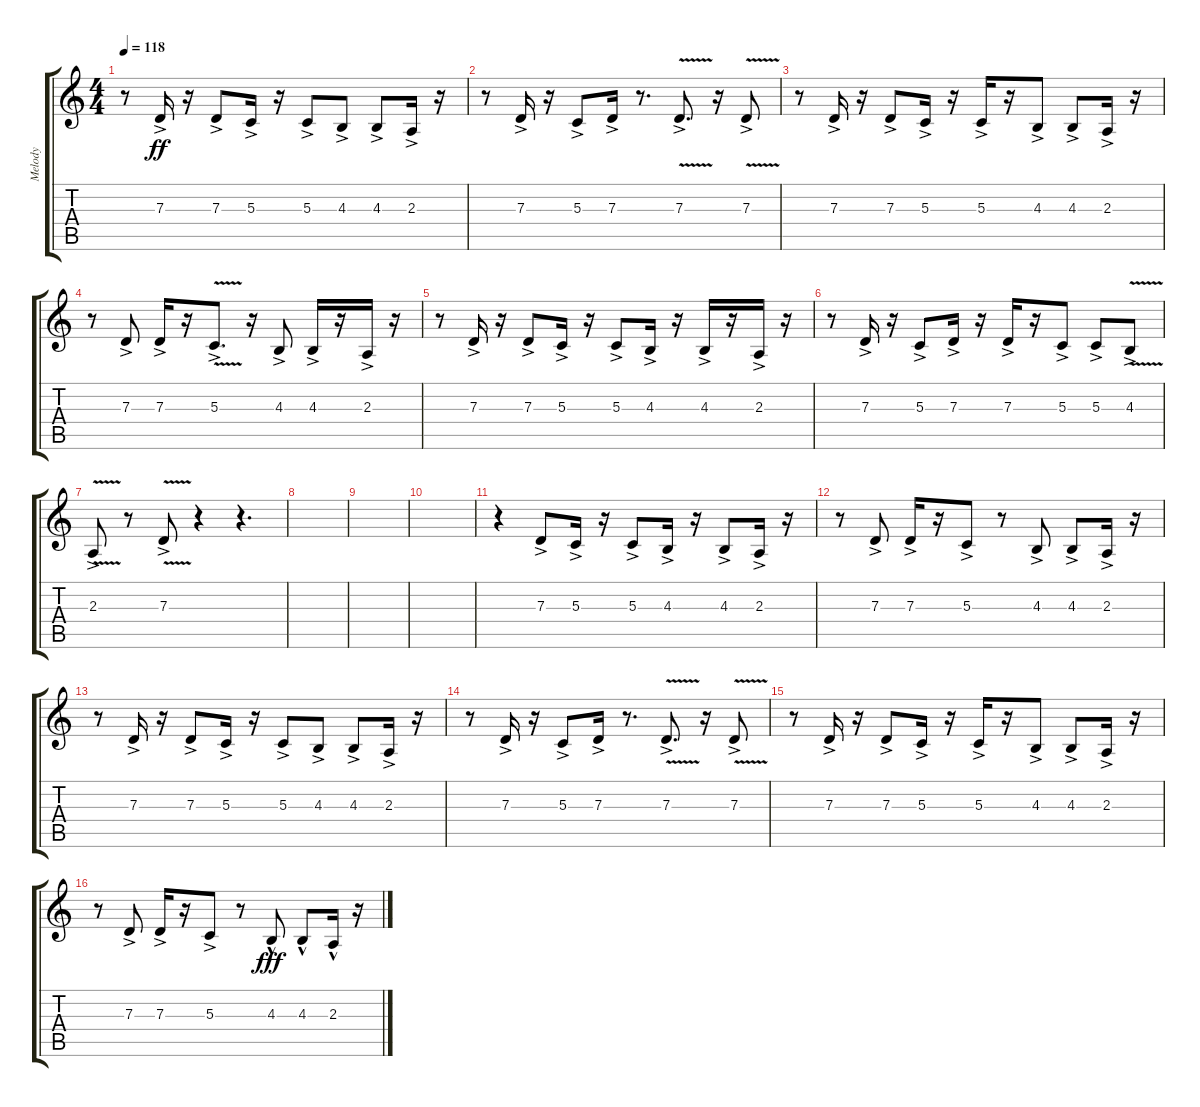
\track ("Melody" "Melody") {instrument clavinet}
\staff {score tabs}
\tuning (E4 B3 G3 D3 A2 E2) {hide}
\ts (4 4)
\tempo 118
\clef g2
\ks c
r.8{dy ff} 7.3{ac}.16 r.16 7.3{ac}.8 5.3{ac}.16 r.16 5.3{ac}.8 4.3{ac}.8 4.3{ac}.8 2.3{ac}.16 r.16 |
r.8 7.3{ac}.16 r.16 5.3{ac}.8 7.3{ac}.16 r.8{d} 7.3{v ac}.8{d} r.16 7.3{v ac}.8 |
r.8 7.3{ac}.16 r.16 7.3{ac}.8 5.3{ac}.16 r.16 5.3{ac}.16 r.16 4.3{ac}.8 4.3{ac}.8 2.3{ac}.16 r.16 |
r.8 7.3{ac}.8 7.3{ac}.16 r.16 5.3{v ac}.8{d} r.16 4.3{ac}.8 4.3{ac}.16 r.16 2.3{ac}.16 r.16 |
r.8 7.3{ac}.16 r.16 7.3{ac}.8 5.3{ac}.16 r.16 5.3{ac}.8 4.3{ac}.16 r.16 4.3{ac}.16 r.16 2.3{ac}.16 r.16 |
r.8 7.3{ac}.16 r.16 5.3{ac}.8 7.3{ac}.16 r.16 7.3{ac}.16 r.16 5.3{ac}.8 5.3{ac}.8 4.3{v ac}.8 |
2.3{v ac}.8 r.8 7.3{v ac}.8 r.4 r.4{d} |
|
|
|
r.4 7.3{ac}.8 5.3{ac}.16 r.16 5.3{ac}.8 4.3{ac}.16 r.16 4.3{ac}.8 2.3{ac}.16 r.16 |
r.8 7.3{ac}.8 7.3{ac}.16 r.16 5.3{ac}.8 r.8 4.3{ac}.8 4.3{ac}.8 2.3{ac}.16 r.16 |
r.8 7.3{ac}.16 r.16 7.3{ac}.8 5.3{ac}.16 r.16 5.3{ac}.8 4.3{ac}.8 4.3{ac}.8 2.3{ac}.16 r.16 |
r.8 7.3{ac}.16 r.16 5.3{ac}.8 7.3{ac}.16 r.8{d} 7.3{v ac}.8{d} r.16 7.3{v ac}.8 |
r.8 7.3{ac}.16 r.16 7.3{ac}.8 5.3{ac}.16 r.16 5.3{ac}.16 r.16 4.3{ac}.8 4.3{ac}.8 2.3{ac}.16 r.16 |
r.8 7.3{ac}.8 7.3{ac}.16 r.16 5.3{ac}.8 r.8 4.3{hac}.8{dy fff} 4.3{hac}.8 2.3{hac}.16 r.16
